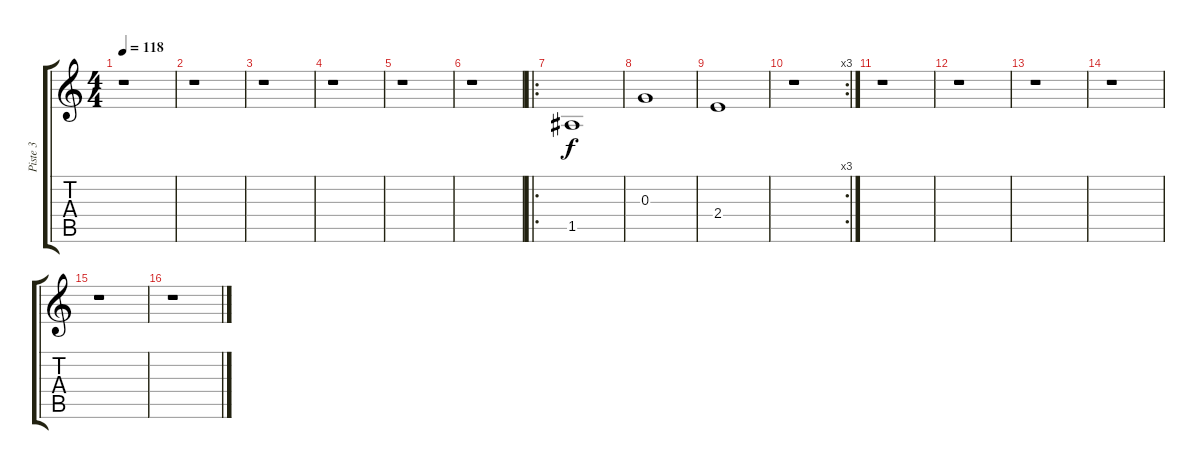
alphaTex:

\track ("Piste 3" "Piste 3") {instrument acousticguitarsteel}
\staff {score tabs}
\tuning (E4 B3 G3 D3 A2 E2) {hide}
\ts (4 4)
\tempo 118
\clef g2
\ks c
r.1{dy f instrument acousticguitarsteel} |
r.1 |
r.1 |
r.1 |
r.1 |
r.1 |
\ro
1.5.1 |
0.3.1 |
2.4.1 |
\rc 3
r.1 |
r.1 |
r.1 |
r.1 |
r.1 |
r.1 |
r.1
